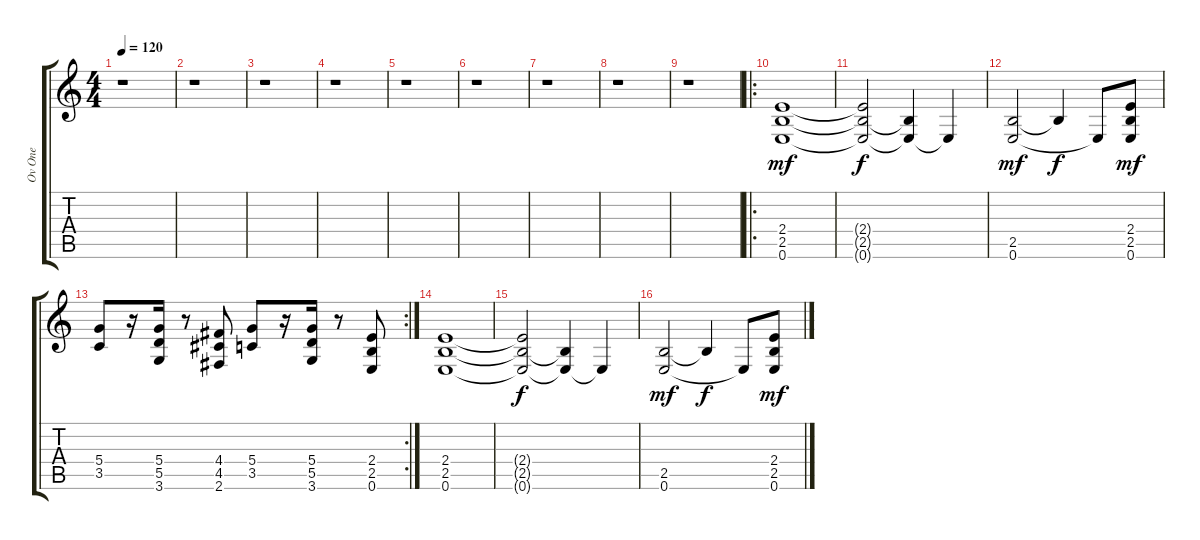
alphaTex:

\track ("Ov One" "Ov One") {instrument overdrivenguitar}
\staff {score tabs}
\tuning (E4 B3 G3 D3 A2 E2) {hide}
\ts (4 4)
\tempo 120
\clef g2
\ks c
r.1{dy mf} |
r.1 |
r.1 |
r.1 |
r.1 |
r.1 |
r.1 |
r.1 |
r.1 |
\ro
(2.4 2.5 0.6).1 |
(2.4{t} 2.5{t} 0.6{t}).2{dy f} (2.5{t} 0.6{t}).4 0.6{t}.4 |
(2.5 0.6).2{dy mf} 2.5{t}.4{dy f} 0.6{t}.8 (2.4 2.5 0.6).8{dy mf} |
\rc 2
(5.4 3.5).8 r.16 (5.4 5.5 3.6).16 r.8 (4.4 4.5 2.6).8 (5.4 3.5).8 r.16 (5.4 5.5 3.6).16 r.8 (2.4 2.5 0.6).8 |
(2.4 2.5 0.6).1 |
(2.4{t} 2.5{t} 0.6{t}).2{dy f} (2.5{t} 0.6{t}).4 0.6{t}.4 |
(2.5 0.6).2{dy mf} 2.5{t}.4{dy f} 0.6{t}.8 (2.4 2.5 0.6).8{dy mf}
